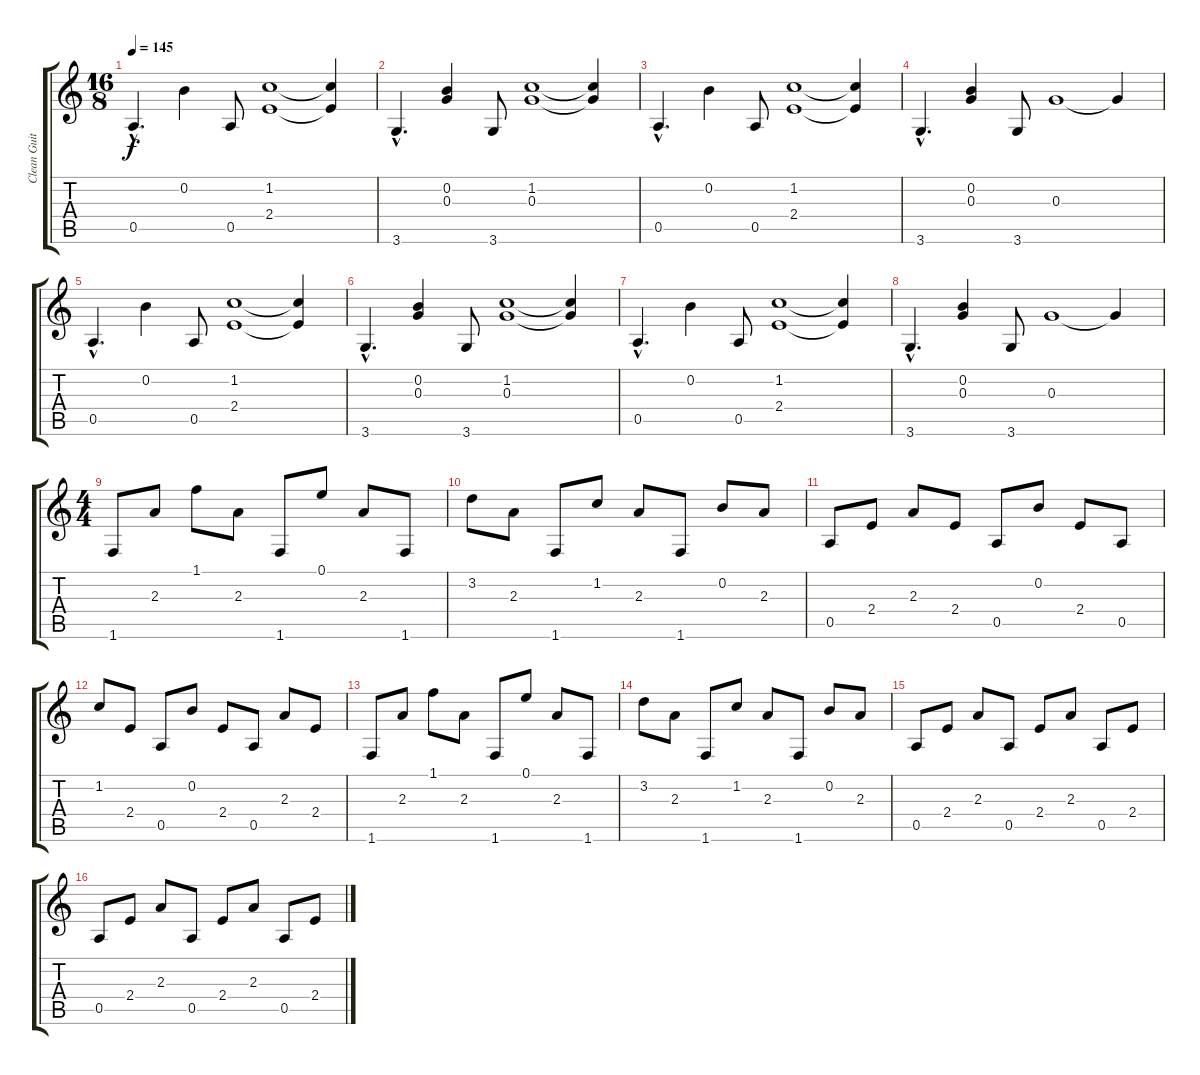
\track ("Clean Guitar" "Clean Guit") {instrument electricguitarclean}
\staff {score tabs}
\tuning (E4 B3 G3 D3 A2 E2) {hide}
\ts (16 8)
\tempo 145
\clef g2
\ks c
0.5{hac}.4{d dy f} 0.2.4 0.5.8 (1.2 2.4).1 (1.2{t} 2.4{t}).4 |
3.6{hac}.4{d} (0.2 0.3).4 3.6.8 (1.2 0.3).1 (1.2{t} 0.3{t}).4 |
0.5{hac}.4{d} 0.2.4 0.5.8 (1.2 2.4).1 (1.2{t} 2.4{t}).4 |
3.6{hac}.4{d} (0.2 0.3).4 3.6.8 0.3.1 0.3{t}.4 |
0.5{hac}.4{d} 0.2.4 0.5.8 (1.2 2.4).1 (1.2{t} 2.4{t}).4 |
3.6{hac}.4{d} (0.2 0.3).4 3.6.8 (1.2 0.3).1 (1.2{t} 0.3{t}).4 |
0.5{hac}.4{d} 0.2.4 0.5.8 (1.2 2.4).1 (1.2{t} 2.4{t}).4 |
3.6{hac}.4{d} (0.2 0.3).4 3.6.8 0.3.1 0.3{t}.4 |
\ts (4 4)
1.6.8 2.3.8 1.1.8 2.3.8 1.6.8 0.1.8 2.3.8 1.6.8 |
3.2.8 2.3.8 1.6.8 1.2.8 2.3.8 1.6.8 0.2.8 2.3.8 |
0.5.8 2.4.8 2.3.8 2.4.8 0.5.8 0.2.8 2.4.8 0.5.8 |
1.2.8 2.4.8 0.5.8 0.2.8 2.4.8 0.5.8 2.3.8 2.4.8 |
1.6.8 2.3.8 1.1.8 2.3.8 1.6.8 0.1.8 2.3.8 1.6.8 |
3.2.8 2.3.8 1.6.8 1.2.8 2.3.8 1.6.8 0.2.8 2.3.8 |
0.5.8 2.4.8 2.3.8 0.5.8 2.4.8 2.3.8 0.5.8 2.4.8 |
0.5.8 2.4.8 2.3.8 0.5.8 2.4.8 2.3.8 0.5.8 2.4.8
